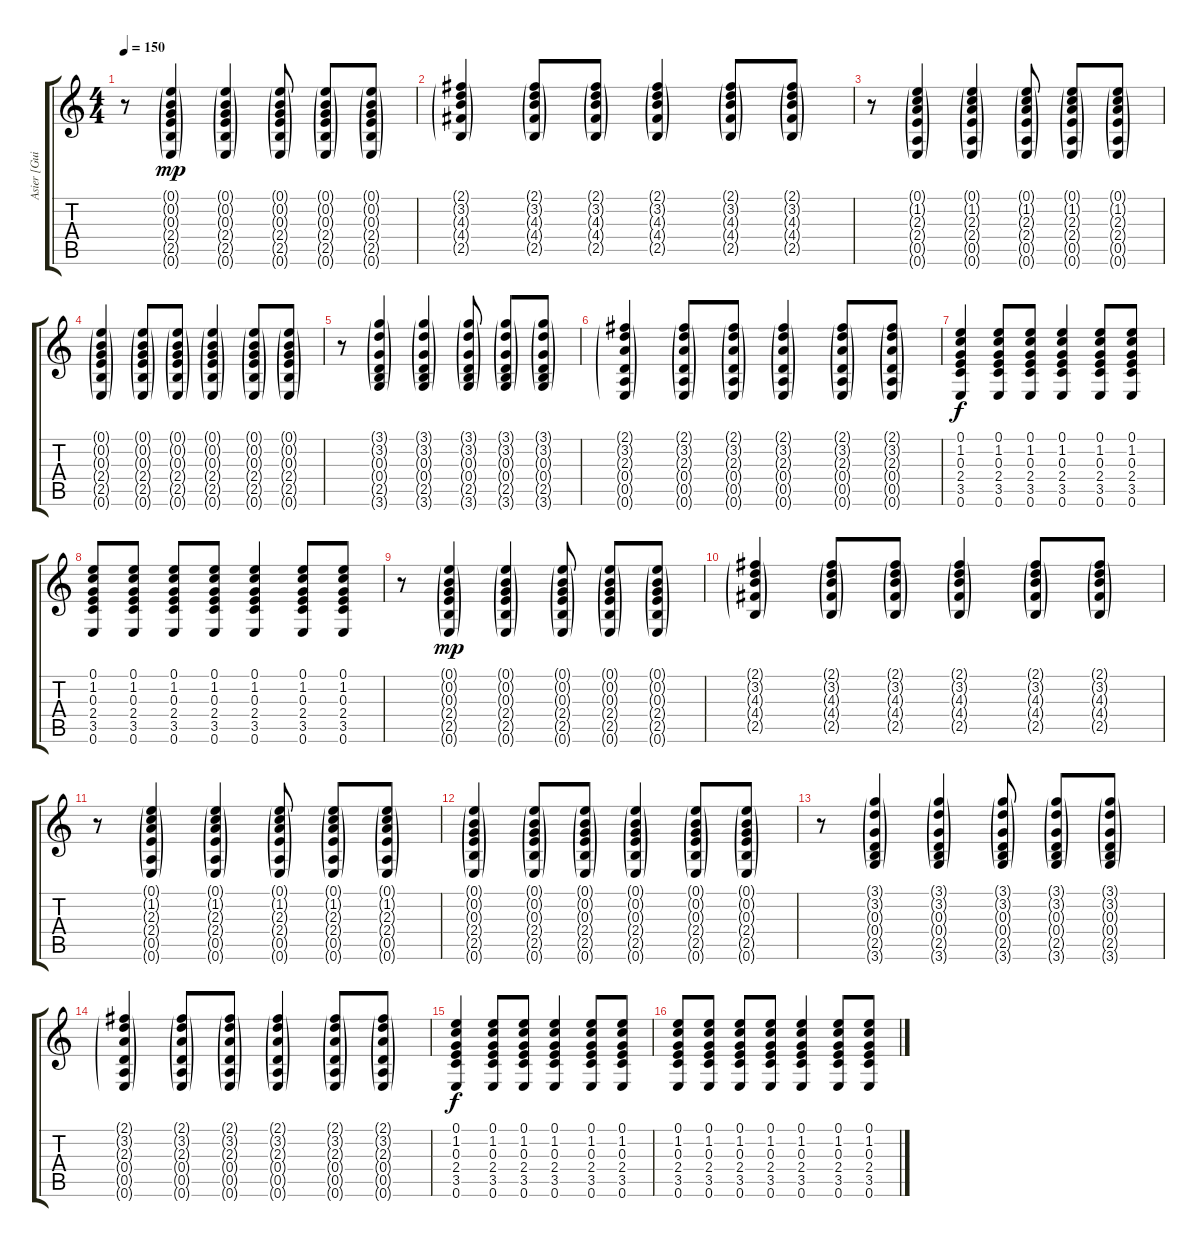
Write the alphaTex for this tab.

\track ("Asier [Guitarra]" "Asier [Gui") {instrument acousticguitarsteel}
\staff {score tabs}
\tuning (E4 B3 G3 D3 A2 E2) {hide}
\ts (4 4)
\tempo 150
\clef g2
\ks c
r.8{dy f instrument electricguitarclean} (0.1{g} 0.2{g} 0.3{g} 2.4{g} 2.5{g} 0.6{g}).4{dy mp} (0.1{g} 0.2{g} 0.3{g} 2.4{g} 2.5{g} 0.6{g}).4 (0.1{g} 0.2{g} 0.3{g} 2.4{g} 2.5{g} 0.6{g}).8 (0.1{g} 0.2{g} 0.3{g} 2.4{g} 2.5{g} 0.6{g}).8 (0.1{g} 0.2{g} 0.3{g} 2.4{g} 2.5{g} 0.6{g}).8 |
(2.1{g} 3.2{g} 4.3{g} 4.4{g} 2.5{g}).4 (2.1{g} 3.2{g} 4.3{g} 4.4{g} 2.5{g}).8 (2.1{g} 3.2{g} 4.3{g} 4.4{g} 2.5{g}).8 (2.1{g} 3.2{g} 4.3{g} 4.4{g} 2.5{g}).4 (2.1{g} 3.2{g} 4.3{g} 4.4{g} 2.5{g}).8 (2.1{g} 3.2{g} 4.3{g} 4.4{g} 2.5{g}).8 |
r.8 (0.1{g} 1.2{g} 2.3{g} 2.4{g} 0.5{g} 0.6{g}).4 (0.1{g} 1.2{g} 2.3{g} 2.4{g} 0.5{g} 0.6{g}).4 (0.1{g} 1.2{g} 2.3{g} 2.4{g} 0.5{g} 0.6{g}).8 (0.1{g} 1.2{g} 2.3{g} 2.4{g} 0.5{g} 0.6{g}).8 (0.1{g} 1.2{g} 2.3{g} 2.4{g} 0.5{g} 0.6{g}).8 |
(0.1{g} 0.2{g} 0.3{g} 2.4{g} 2.5{g} 0.6{g}).4 (0.1{g} 0.2{g} 0.3{g} 2.4{g} 2.5{g} 0.6{g}).8 (0.1{g} 0.2{g} 0.3{g} 2.4{g} 2.5{g} 0.6{g}).8 (0.1{g} 0.2{g} 0.3{g} 2.4{g} 2.5{g} 0.6{g}).4 (0.1{g} 0.2{g} 0.3{g} 2.4{g} 2.5{g} 0.6{g}).8 (0.1{g} 0.2{g} 0.3{g} 2.4{g} 2.5{g} 0.6{g}).8 |
r.8 (3.1{g} 3.2{g} 0.3{g} 0.4{g} 2.5{g} 3.6{g}).4 (3.1{g} 3.2{g} 0.3{g} 0.4{g} 2.5{g} 3.6{g}).4 (3.1{g} 3.2{g} 0.3{g} 0.4{g} 2.5{g} 3.6{g}).8 (3.1{g} 3.2{g} 0.3{g} 0.4{g} 2.5{g} 3.6{g}).8 (3.1{g} 3.2{g} 0.3{g} 0.4{g} 2.5{g} 3.6{g}).8 |
(2.1{g} 3.2{g} 2.3{g} 0.4{g} 0.5{g} 0.6{g}).4 (2.1{g} 3.2{g} 2.3{g} 0.4{g} 0.5{g} 0.6{g}).8 (2.1{g} 3.2{g} 2.3{g} 0.4{g} 0.5{g} 0.6{g}).8 (2.1{g} 3.2{g} 2.3{g} 0.4{g} 0.5{g} 0.6{g}).4 (2.1{g} 3.2{g} 2.3{g} 0.4{g} 0.5{g} 0.6{g}).8 (2.1{g} 3.2{g} 2.3{g} 0.4{g} 0.5{g} 0.6{g}).8 |
(0.1 1.2 0.3 2.4 3.5 0.6).4{dy f instrument distortionguitar} (0.1 1.2 0.3 2.4 3.5 0.6).8 (0.1 1.2 0.3 2.4 3.5 0.6).8 (0.1 1.2 0.3 2.4 3.5 0.6).4 (0.1 1.2 0.3 2.4 3.5 0.6).8 (0.1 1.2 0.3 2.4 3.5 0.6).8 |
(0.1 1.2 0.3 2.4 3.5 0.6).8 (0.1 1.2 0.3 2.4 3.5 0.6).8 (0.1 1.2 0.3 2.4 3.5 0.6).8 (0.1 1.2 0.3 2.4 3.5 0.6).8 (0.1 1.2 0.3 2.4 3.5 0.6).4 (0.1 1.2 0.3 2.4 3.5 0.6).8 (0.1 1.2 0.3 2.4 3.5 0.6).8 |
r.8{instrument electricguitarclean} (0.1{g} 0.2{g} 0.3{g} 2.4{g} 2.5{g} 0.6{g}).4{dy mp} (0.1{g} 0.2{g} 0.3{g} 2.4{g} 2.5{g} 0.6{g}).4 (0.1{g} 0.2{g} 0.3{g} 2.4{g} 2.5{g} 0.6{g}).8 (0.1{g} 0.2{g} 0.3{g} 2.4{g} 2.5{g} 0.6{g}).8 (0.1{g} 0.2{g} 0.3{g} 2.4{g} 2.5{g} 0.6{g}).8 |
(2.1{g} 3.2{g} 4.3{g} 4.4{g} 2.5{g}).4 (2.1{g} 3.2{g} 4.3{g} 4.4{g} 2.5{g}).8 (2.1{g} 3.2{g} 4.3{g} 4.4{g} 2.5{g}).8 (2.1{g} 3.2{g} 4.3{g} 4.4{g} 2.5{g}).4 (2.1{g} 3.2{g} 4.3{g} 4.4{g} 2.5{g}).8 (2.1{g} 3.2{g} 4.3{g} 4.4{g} 2.5{g}).8 |
r.8 (0.1{g} 1.2{g} 2.3{g} 2.4{g} 0.5{g} 0.6{g}).4 (0.1{g} 1.2{g} 2.3{g} 2.4{g} 0.5{g} 0.6{g}).4 (0.1{g} 1.2{g} 2.3{g} 2.4{g} 0.5{g} 0.6{g}).8 (0.1{g} 1.2{g} 2.3{g} 2.4{g} 0.5{g} 0.6{g}).8 (0.1{g} 1.2{g} 2.3{g} 2.4{g} 0.5{g} 0.6{g}).8 |
(0.1{g} 0.2{g} 0.3{g} 2.4{g} 2.5{g} 0.6{g}).4 (0.1{g} 0.2{g} 0.3{g} 2.4{g} 2.5{g} 0.6{g}).8 (0.1{g} 0.2{g} 0.3{g} 2.4{g} 2.5{g} 0.6{g}).8 (0.1{g} 0.2{g} 0.3{g} 2.4{g} 2.5{g} 0.6{g}).4 (0.1{g} 0.2{g} 0.3{g} 2.4{g} 2.5{g} 0.6{g}).8 (0.1{g} 0.2{g} 0.3{g} 2.4{g} 2.5{g} 0.6{g}).8 |
r.8 (3.1{g} 3.2{g} 0.3{g} 0.4{g} 2.5{g} 3.6{g}).4 (3.1{g} 3.2{g} 0.3{g} 0.4{g} 2.5{g} 3.6{g}).4 (3.1{g} 3.2{g} 0.3{g} 0.4{g} 2.5{g} 3.6{g}).8 (3.1{g} 3.2{g} 0.3{g} 0.4{g} 2.5{g} 3.6{g}).8 (3.1{g} 3.2{g} 0.3{g} 0.4{g} 2.5{g} 3.6{g}).8 |
(2.1{g} 3.2{g} 2.3{g} 0.4{g} 0.5{g} 0.6{g}).4 (2.1{g} 3.2{g} 2.3{g} 0.4{g} 0.5{g} 0.6{g}).8 (2.1{g} 3.2{g} 2.3{g} 0.4{g} 0.5{g} 0.6{g}).8 (2.1{g} 3.2{g} 2.3{g} 0.4{g} 0.5{g} 0.6{g}).4 (2.1{g} 3.2{g} 2.3{g} 0.4{g} 0.5{g} 0.6{g}).8 (2.1{g} 3.2{g} 2.3{g} 0.4{g} 0.5{g} 0.6{g}).8 |
(0.1 1.2 0.3 2.4 3.5 0.6).4{dy f instrument distortionguitar} (0.1 1.2 0.3 2.4 3.5 0.6).8 (0.1 1.2 0.3 2.4 3.5 0.6).8 (0.1 1.2 0.3 2.4 3.5 0.6).4 (0.1 1.2 0.3 2.4 3.5 0.6).8 (0.1 1.2 0.3 2.4 3.5 0.6).8 |
(0.1 1.2 0.3 2.4 3.5 0.6).8 (0.1 1.2 0.3 2.4 3.5 0.6).8 (0.1 1.2 0.3 2.4 3.5 0.6).8 (0.1 1.2 0.3 2.4 3.5 0.6).8 (0.1 1.2 0.3 2.4 3.5 0.6).4 (0.1 1.2 0.3 2.4 3.5 0.6).8 (0.1 1.2 0.3 2.4 3.5 0.6).8
